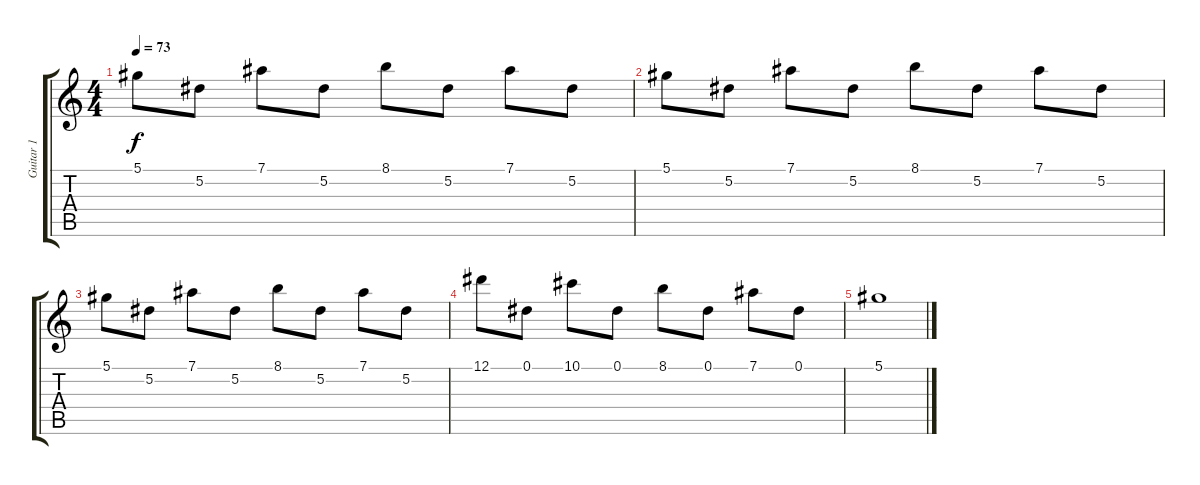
\track ("Guitar 1" "Guitar 1") {instrument acousticguitarsteel}
\staff {score tabs}
\tuning (Eb4 Bb3 Gb3 Db3 Ab2 Eb2) {hide}
\ts (4 4)
\tempo 73
\clef g2
\ks c
5.1.8{dy f} 5.2.8 7.1.8 5.2.8 8.1.8 5.2.8 7.1.8 5.2.8 |
5.1.8 5.2.8 7.1.8 5.2.8 8.1.8 5.2.8 7.1.8 5.2.8 |
5.1.8 5.2.8 7.1.8 5.2.8 8.1.8 5.2.8 7.1.8 5.2.8 |
12.1.8 0.1.8 10.1.8 0.1.8 8.1.8 0.1.8 7.1.8 0.1.8 |
5.1.1
